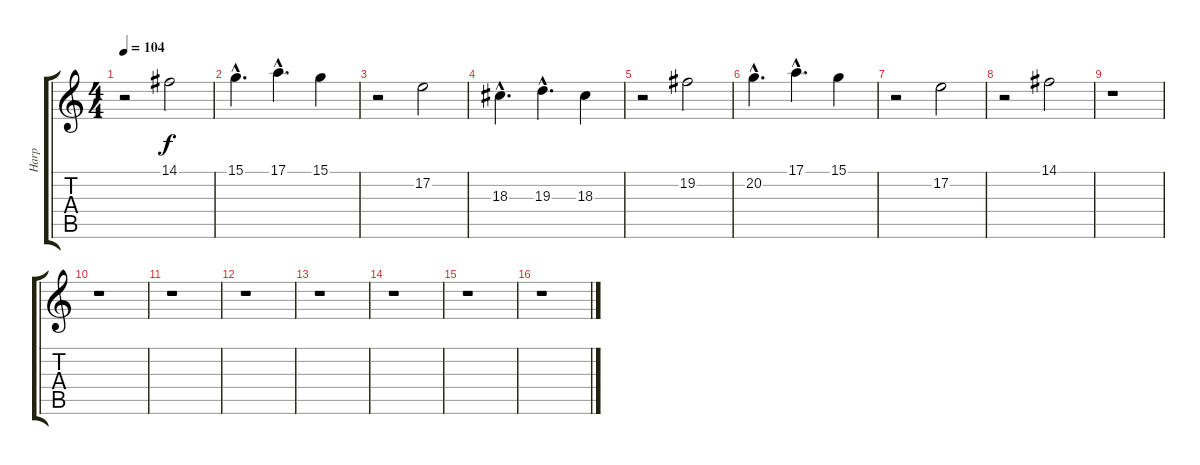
\track ("Harp " "Harp ") {instrument orchestralharp}
\staff {score tabs}
\tuning (E4 B3 G3 D3 A2 E2) {hide}
\ts (4 4)
\tempo 104
\clef g2
\ks c
r.2{dy f} 14.1.2 |
15.1{hac}.4{d} 17.1{hac}.4{d} 15.1.4 |
r.2 17.2.2 |
18.3{hac}.4{d} 19.3{hac}.4{d} 18.3.4 |
r.2 19.2.2 |
20.2{hac}.4{d} 17.1{hac}.4{d} 15.1.4 |
r.2 17.2.2 |
r.2 14.1.2 |
r.1 |
r.1 |
r.1 |
r.1 |
r.1 |
r.1 |
r.1 |
r.1
